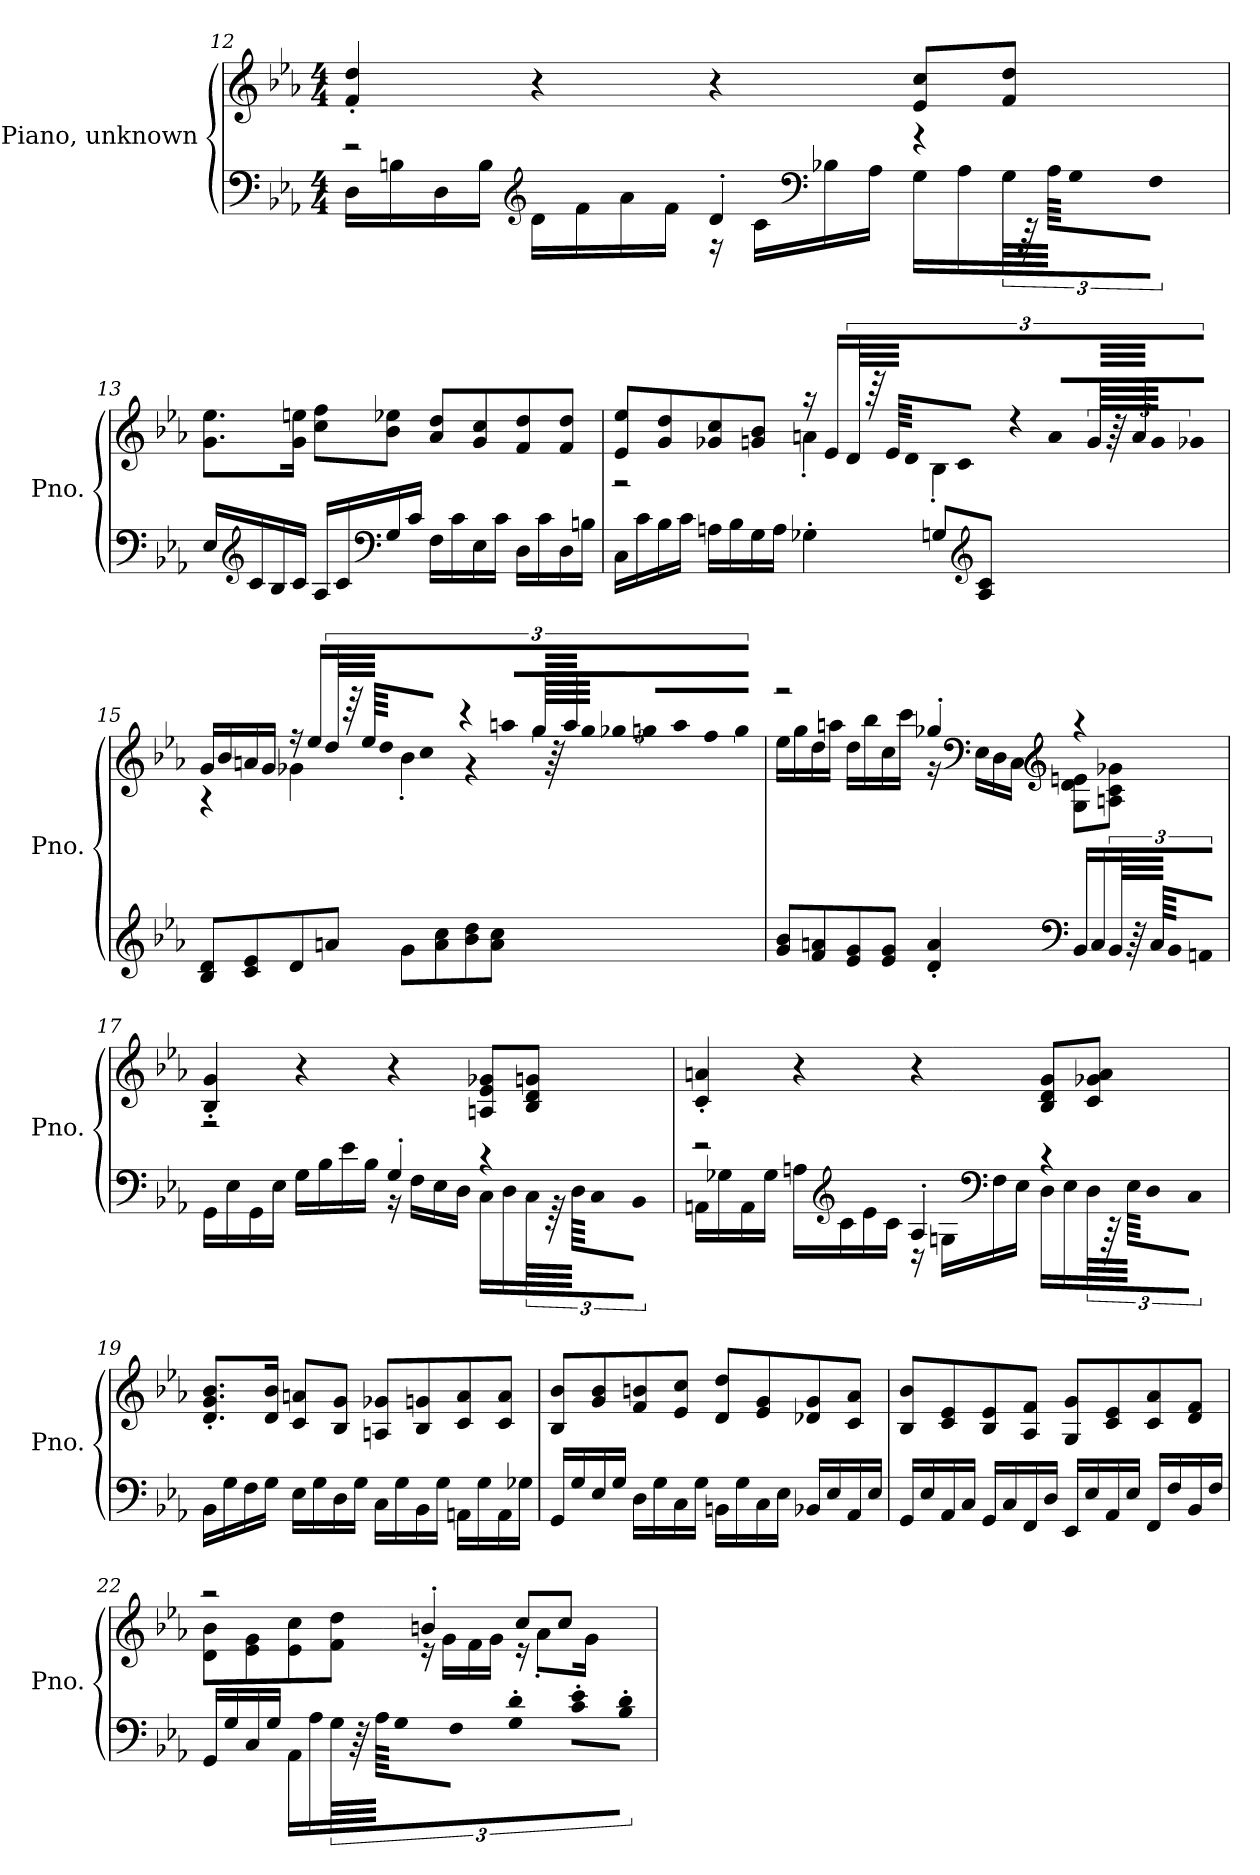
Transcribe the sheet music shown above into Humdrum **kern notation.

**kern	**kern
*part1	*part1
*staff2	*staff1
*I"Piano, unknown	*
*I'Pno.	*
!!LO:PB:g=z
*clefF4	*clefG2
*k[b-e-a-]	*k[b-e-a-]
*M4/4	*M4/4
=12	=12
*^	*
2r	16D\LL	4f/' 4dd/'
.	16Bn\	.
.	16D\	.
.	16B\JJ	.
*clefG2	*	*
.	16d\LL	4r
.	16f\	.
.	16a-\	.
.	16f\JJ	.
4d'/	16r	4r
.	16c\LL	.
*clefF4	*	*
.	16B-X\	.
.	16A-\JJ	.
4r	16G\LL	8e-/ 8cc/L
.	16A-\	.
.	96G\JJkk	8f/ 8dd/J
.	96r	.
.	96A-\KLLL	.
.	32G\J	.
.	16F\JJ	.
*v	*v	*
=13	=13
16E-/LL	8.g\ 8.ee-\L
*clefG2	*
16c/	.
16B-/	.
16c/JJ	16g\ 16een\Jk
16A-/LL	8cc\ 8ff\L
16c/	.
*clefF4	*
16G/	8b-\ 8ee-X\J
16c/JJ	.
16F\LL	8a-/ 8dd/L
16c\	.
16E-\	8g/ 8cc/
16c\JJ	.
16D\LL	8f/ 8dd/
16c\	.
16D\	8f/ 8dd/J
16Bn\JJ	.
!!LO:LB:g=z
=14	=14
*	*^
16C\LL	8e-/ 8ee-/L	2r
16c\	.	.
16B-\	8g/ 8dd/	.
16c\JJ	.	.
16An\LL	8g-X/ 8cc/	.
16B-\	.	.
16G\	8gn/ 8b-/J	.
16A\JJ	.	.
4G-X'\	16r	4an'\
.	16e-/LL	.
.	96d/JJkk	.
.	96r	.
.	96e-/KLLL	.
.	32d/J	.
.	16c/JJ	.
8Gn/L	16r	4B-'\
.	16a/LL	.
*clefG2	*	*
8A/ 8c/J	96g/JJkk	.
.	96r	.
.	96a/KLLL	.
.	32g/J	.
.	16g-X/JJ	.
!!LO:LB:g=z	!!
=15	=15	=15
8B-/ 8d/L	16g/LL	4r
.	16b-/	.
8c/ 8e-/	16an/	.
.	16g/JJ	.
8d/	16r	4g-X\
.	16ee-/LL	.
8an/J	96dd/JJkk	.
.	96r	.
.	96ee-/KLLL	.
.	32dd/J	.
.	16cc/JJ	.
8g\L	16r	4b-'\
.	16aan/LL	.
8a\ 8cc\	96gg/JJkk	.
.	96r	.
.	96aa/KLLL	.
.	32gg/J	.
.	16gg-X/JJ	.
8b-\ 8dd\	16ggn/LL	4r
.	16aa/	.
8a\ 8cc\J	16ff/	.
.	16gg/JJ	.
!!LO:LB:g=z	!!
=16	=16	=16
8g/ 8b-/L	2r	16ee-\LL
.	.	16gg\
8f/ 8an/	.	16dd\
.	.	16aan\JJ
8e-/ 8g/	.	16dd\LL
.	.	16bb-\
8e-/ 8g/J	.	16cc\
.	.	16ccc\JJ
4d/' 4a/'	4gg-X'/	16r
*	*clefF4	*
.	.	16E-\LL
.	.	16D\
.	.	16C\JJ
*clefF4	*clefG2	*
16BB-/LL	4r	8G\ 8d\ 8en\L
16C/	.	.
96BB-/JJkk	.	8An\ 8c\ 8g-X\J
96r	.	.
96C/KLLL	.	.
32BB-/J	.	.
16AAn/JJ	.	.
*	*v	*v
=17	=17
*^	*
2r	16GG\LL	4B-/' 4g/'
.	16E-\	.
.	16GG\	.
.	16E-\JJ	.
.	16G\LL	4r
.	16B-\	.
.	16e-\	.
.	16B-\JJ	.
4G'/	16r	4r
.	16F\LL	.
.	16E-\	.
.	16D\JJ	.
4r	16C\LL	8An/ 8e-/ 8g-X/L
.	16D\	.
.	96C\JJkk	8B-/ 8d/ 8gn/J
.	96r	.
.	96D\KLLL	.
.	32C\J	.
.	16BB-\JJ	.
!!LO:LB:g=z
=18	=18	=18
2r	16AAn\LL	4c/' 4an/'
.	16G-X\	.
.	16AA\	.
.	16G-\JJ	.
.	16An\LL	4r
*clefG2	*	*
.	16c\	.
.	16e-\	.
.	16c\JJ	.
4A'/	16r	4r
.	16Gn\LL	.
*clefF4	*	*
.	16F\	.
.	16E-\JJ	.
4r	16D\LL	8B-/ 8d/ 8g/L
.	16E-\	.
.	96D\JJkk	8c/ 8g-X/ 8a/J
.	96r	.
.	96E-\KLLL	.
.	32D\J	.
.	16C\JJ	.
*v	*v	*
=19	=19
16BB-\LL	8.d/' 8.g/' 8.b-/'L
16G\	.
16F\	.
16G\JJ	16d/ 16b-/Jk
16E-\LL	8c/ 8an/L
16G\	.
16D\	8B-/ 8g/J
16G\JJ	.
16C\LL	8An/ 8g-X/L
16G\	.
16BB-\	8B-/ 8gn/
16G\JJ	.
16AAn\LL	8c/ 8a/
16G\	.
16AA\	8c/ 8a/J
16G-X\JJ	.
!!LO:LB:g=z
=20	=20
16GG/LL	8B-/ 8b-/L
16G/	.
16E-/	8g/ 8b-/
16G/JJ	.
16D\LL	8f/ 8bn/
16G\	.
16C\	8e-/ 8cc/J
16G\JJ	.
16BBn\LL	8d/ 8dd/L
16G\	.
16C\	8e-/ 8g/
16E-\JJ	.
16BB-X/LL	8d-X/ 8g/
16E-/	.
16AA-/	8c/ 8a-/J
16E-/JJ	.
=21	=21
16GG/LL	8B-/ 8b-/L
16E-/	.
16AA-/	8c/ 8e-/
16C/JJ	.
16GG/LL	8B-/ 8e-/
16C/	.
16FF/	8A-/ 8f/J
16D/JJ	.
16EE-/LL	8G/ 8g/L
16E-/	.
16AA-/	8c/ 8e-/
16E-/JJ	.
16FF/LL	8c/ 8a-/
16F/	.
16BB-/	8d/ 8f/J
16F/JJ	.
!!LO:PB:g=z
=22	=22
*	*^
16GG/LL	2r	8d\ 8b-\L
16G/	.	.
16C/	.	8e-\ 8g\
16G/JJ	.	.
16AA-\LL	.	8e-\ 8cc\
16A-\	.	.
96G\JJkk	.	8f\ 8dd\J
96r	.	.
96A-\KLLL	.	.
32G\J	.	.
16F\JJ	.	.
4G\' 4d\'	4bn'/	16r
.	.	16g\LL
.	.	16f\
.	.	16g\JJ
8c\' 8e-\'L	8cc/L	16r
.	.	8a-'\L
8B-\' 8d\'J	8cc/J	.
.	.	16g\Jk
*	*v	*v
=	=
*-	*-
